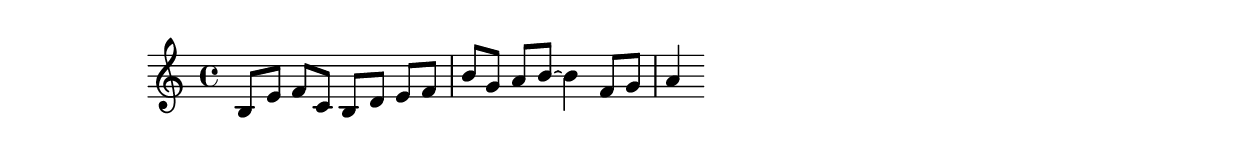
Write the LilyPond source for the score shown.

\version "2.19.82"
\language "english"

\header {
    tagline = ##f
}

\layout {}

\paper {}

\score {
    {
        b8
        [
        e'8
        ]
        f'8
        [
        c'8
        ]
        b8
        [
        d'8
        ]
        e'8
        [
        f'8
        ]
        b'8
        [
        g'8
        ]
        a'8
        [
        b'8
        ~
        ]
        b'4
        f'8
        [
        g'8
        ]
        a'4
    }
}